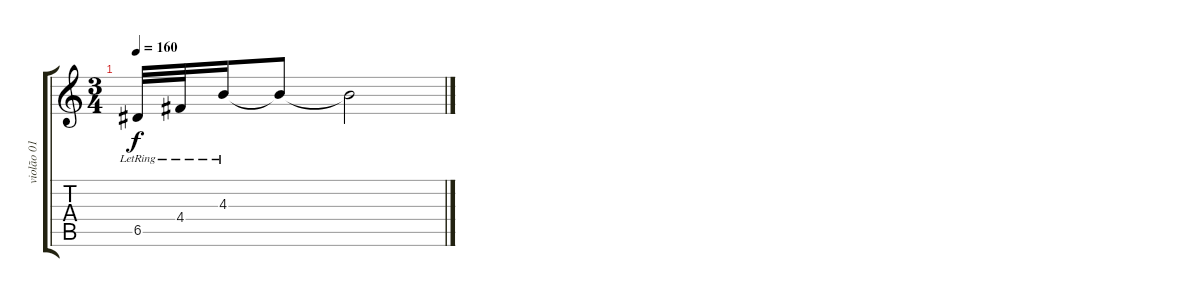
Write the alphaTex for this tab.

\track ("violão 01" "violão 01") {instrument acousticguitarnylon}
\staff {score tabs}
\tuning (E4 B3 G3 D3 A2 E2) {hide}
\ts (3 4)
\tempo 160
\clef g2
\ks c
6.5{lr}.32{dy f} 4.4{lr}.32 4.3{lr}.16 4.3{t}.8 4.3{t}.2
